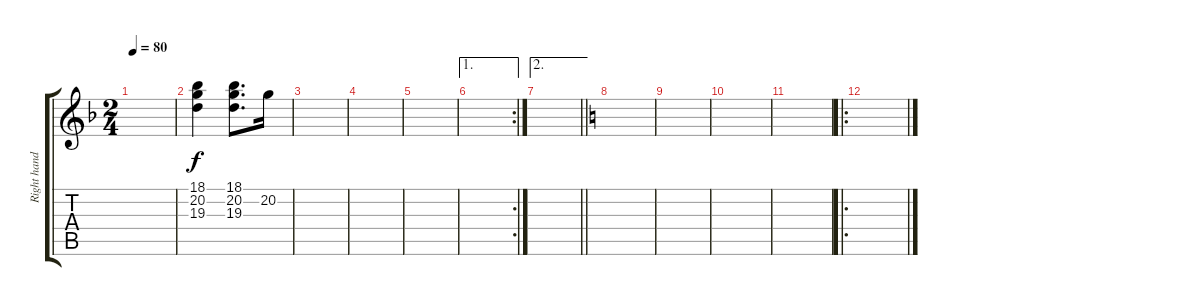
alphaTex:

\track ("Right hand" "Right hand") {instrument brightacousticpiano}
\staff {score tabs}
\tuning (E4 B3 G3 D3 A2 E2) {hide}
\ts (2 4)
\tempo 80
\clef g2
\ks f
|
(18.1 20.2 19.3).4 (18.1 20.2 19.3).8{d} 20.2.16 |
|
|
|
\ae 1
\rc 2
|
\ae 2
\barLineRight lightlight
|
\ks c
|
|
|
|
\ro
